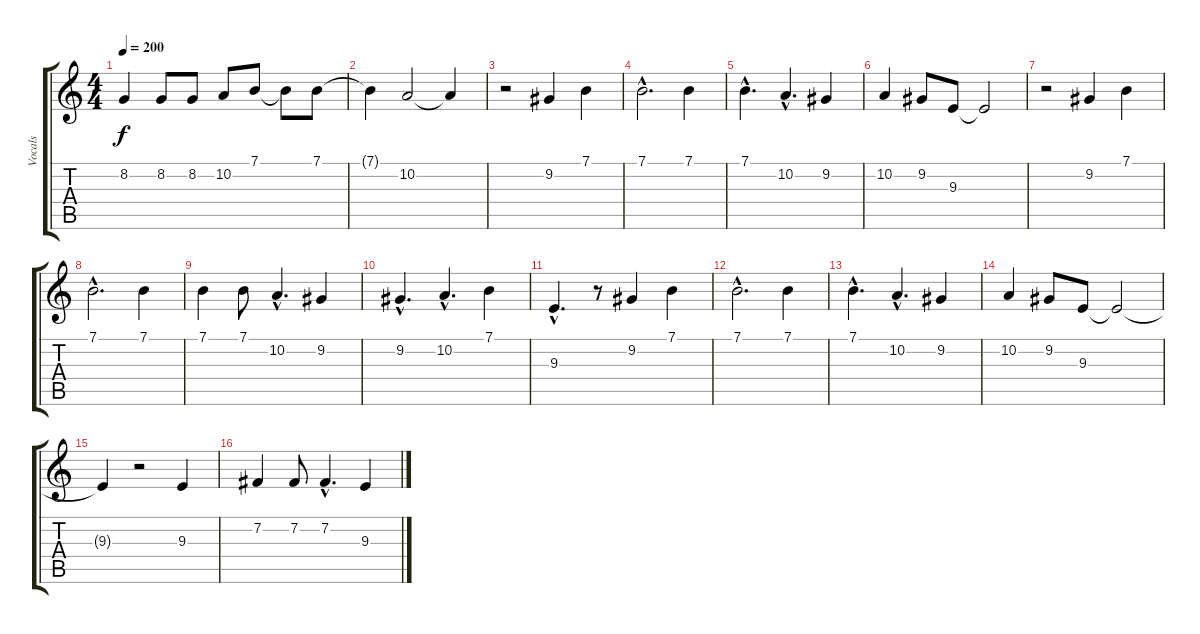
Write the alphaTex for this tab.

\track ("Vocals" "Vocals") {instrument lead2sawtooth}
\staff {score tabs}
\tuning (E4 B3 G3 D3 A2 E2) {hide}
\ts (4 4)
\tempo 200
\clef g2
\ks c
8.2.4{dy f} 8.2.8 8.2.8 10.2.8 7.1.8 7.1{t}.8 7.1.8 |
7.1{t}.4 10.2.2 10.2{t}.4 |
r.2 9.2.4 7.1.4 |
\section ("" "")
7.1{hac}.2{d} 7.1.4 |
7.1{hac}.4{d} 10.2{hac}.4{d} 9.2.4 |
10.2.4 9.2.8 9.3.8 9.3{t}.2 |
r.2 9.2.4 7.1.4 |
7.1{hac}.2{d} 7.1.4 |
7.1.4 7.1.8 10.2{hac}.4{d} 9.2.4 |
9.2{hac}.4{d} 10.2{hac}.4{d} 7.1.4 |
9.3{hac}.4{d} r.8 9.2.4 7.1.4 |
7.1{hac}.2{d} 7.1.4 |
7.1{hac}.4{d} 10.2{hac}.4{d} 9.2.4 |
10.2.4 9.2.8 9.3.8 9.3{t}.2 |
9.3{t}.4 r.2 9.3.4 |
\section ("" "")
7.2.4 7.2.8 7.2{hac}.4{d} 9.3.4
